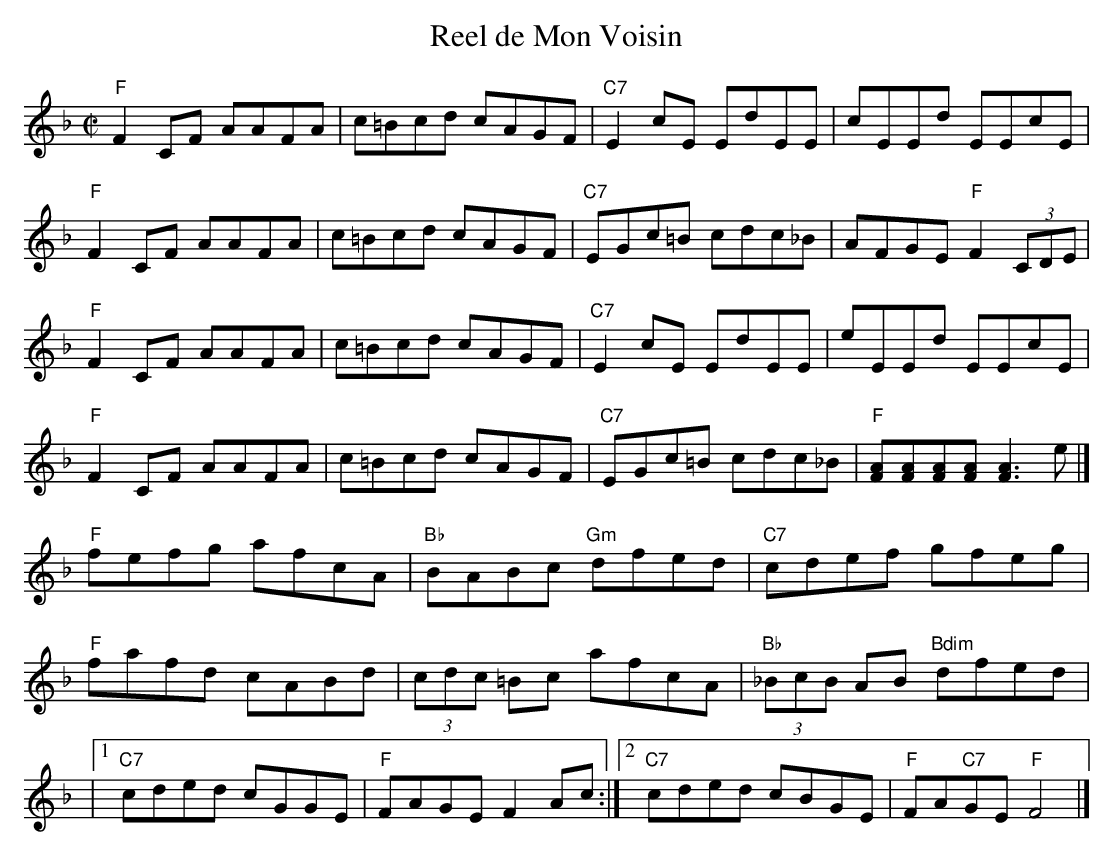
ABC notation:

X:1
T:Reel de Mon Voisin
M:C|
L:1/8
K:F
"F"F2 CF AAFA|c=Bcd cAGF|"C7"E2 cE EdEE|cEEd EEcE|!
"F"F2 CF AAFA|c=Bcd cAGF|"C7"EGc=B cdc_B|AFGE "F"F2 (3CDE|!
"F"F2 CF AAFA|c=Bcd cAGF|"C7"E2 cE EdEE|eEEd EEcE|!
"F"F2 CF AAFA|c=Bcd cAGF|"C7"EGc=B cdc_B|"F"[FA][FA][FA][FA] [F3A3]e|]!
"F"fefg afcA|"Bb"BABc "Gm"dfed|"C7"cdef gfeg|!
"F"fafd cABd|(3cdc =Bc afcA|"Bb"(3_BcB AB "Bdim"dfed|!
|1"C7"cded cGGE|"F"FAGE F2Ac:|2"C7"cded cBGE|"F"FA"C7"GE "F"F4|]!
